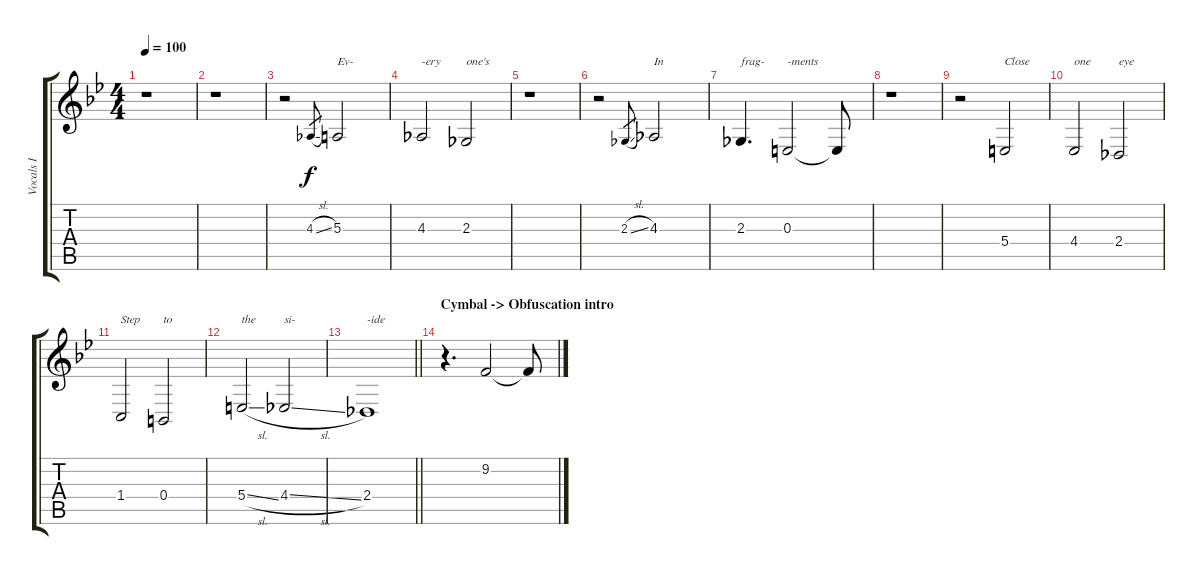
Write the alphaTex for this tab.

\track ("Vocals I" "Vocals I") {instrument altosax}
\staff {score tabs}
\tuning (Db4 Ab3 E3 B2 Gb2 Db2) {hide}
\ts (4 4)
\tempo 100
\clef g2
\ks gminor
r.1{dy p} |
r.1 |
r.2 4.3{sl}.8{gr dy f} 5.3.2{txt "Ev-"} |
4.3.2{txt "-ery"} 2.3.2{txt "one's"} |
r.1 |
r.2 2.3{sl}.8{gr} 4.3.2{txt "In"} |
2.3.4{d txt "frag-"} 0.3.2{txt "-ments"} 0.3{t}.8 |
r.1 |
r.2 5.4.2{txt "Close"} |
4.4.2{txt "one"} 2.4.2{txt "eye"} |
1.4.2{txt "Step"} 0.4.2{txt "to"} |
5.4{sl}.2{txt "the"} 4.4{sl}.2{txt "si-"} |
\barLineRight lightlight
2.4.1{txt "-ide"} |
\section ("" "Cymbal -> Obfuscation intro")
r.4{d instrument reversecymbal} 9.2.2 9.2{t}.8
